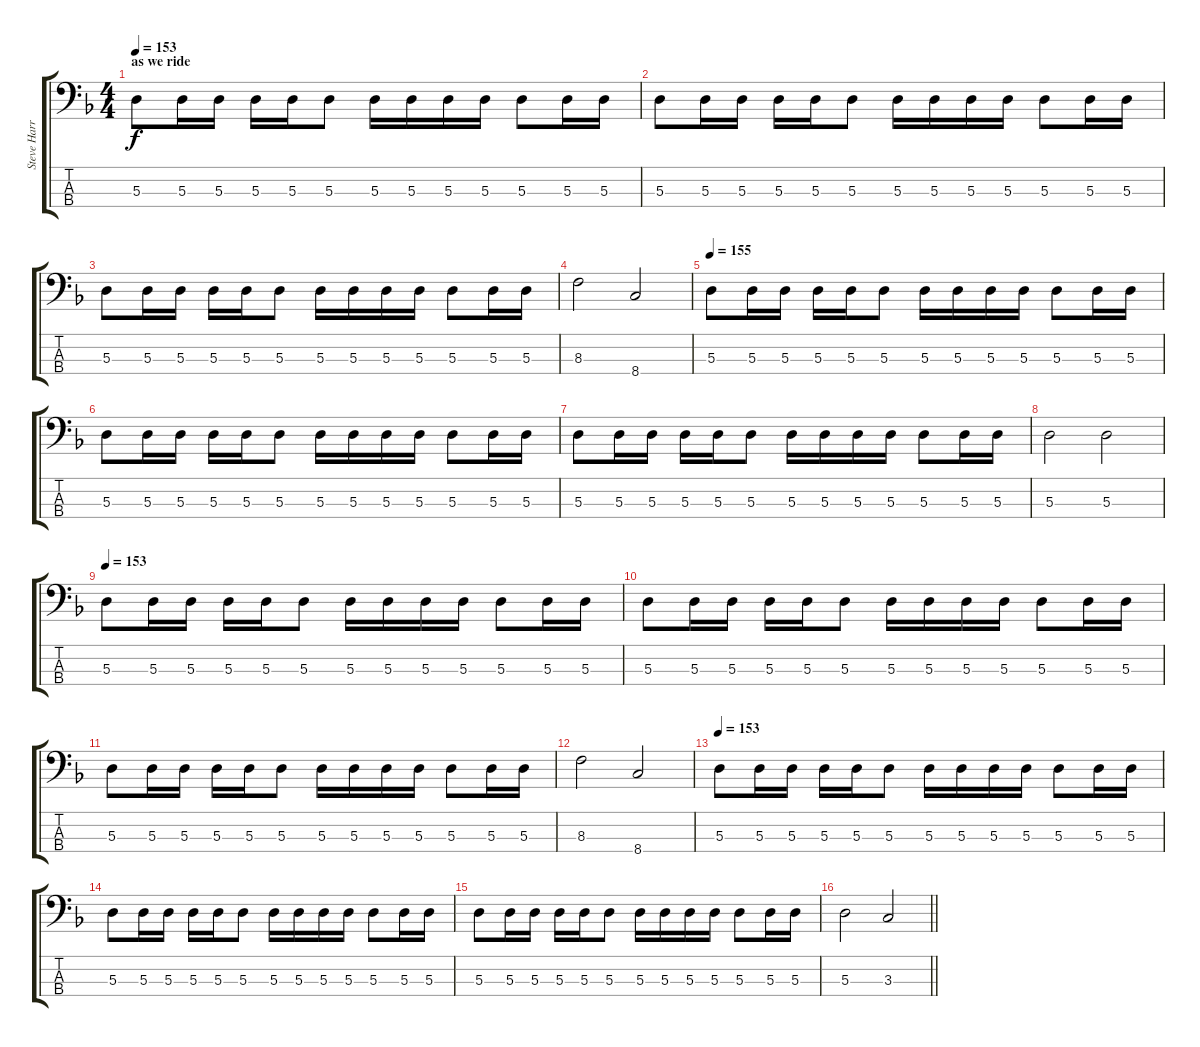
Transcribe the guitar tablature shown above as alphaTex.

\track ("Steve Harris" "Steve Harr") {instrument electricbassfinger}
\staff {score tabs}
\tuning (G2 D2 A1 E1) {hide}
\ts (4 4)
\section ("" "as we ride")
\tempo 153
\clef f4
\ks f
5.3.8{dy f} 5.3.16 5.3.16 5.3.16 5.3.16 5.3.8 5.3.16 5.3.16 5.3.16 5.3.16 5.3.8 5.3.16 5.3.16 |
5.3.8 5.3.16 5.3.16 5.3.16 5.3.16 5.3.8 5.3.16 5.3.16 5.3.16 5.3.16 5.3.8 5.3.16 5.3.16 |
5.3.8 5.3.16 5.3.16 5.3.16 5.3.16 5.3.8 5.3.16 5.3.16 5.3.16 5.3.16 5.3.8 5.3.16 5.3.16 |
8.3.2 8.4.2 |
\tempo 153
\tempo 155
5.3.8 5.3.16 5.3.16 5.3.16 5.3.16 5.3.8 5.3.16 5.3.16 5.3.16 5.3.16 5.3.8 5.3.16 5.3.16 |
5.3.8 5.3.16 5.3.16 5.3.16 5.3.16 5.3.8 5.3.16 5.3.16 5.3.16 5.3.16 5.3.8 5.3.16 5.3.16 |
5.3.8 5.3.16 5.3.16 5.3.16 5.3.16 5.3.8 5.3.16 5.3.16 5.3.16 5.3.16 5.3.8 5.3.16 5.3.16 |
5.3.2 5.3.2 |
\tempo 153
5.3.8 5.3.16 5.3.16 5.3.16 5.3.16 5.3.8 5.3.16 5.3.16 5.3.16 5.3.16 5.3.8 5.3.16 5.3.16 |
5.3.8 5.3.16 5.3.16 5.3.16 5.3.16 5.3.8 5.3.16 5.3.16 5.3.16 5.3.16 5.3.8 5.3.16 5.3.16 |
5.3.8 5.3.16 5.3.16 5.3.16 5.3.16 5.3.8 5.3.16 5.3.16 5.3.16 5.3.16 5.3.8 5.3.16 5.3.16 |
8.3.2 8.4.2 |
\tempo 153
5.3.8 5.3.16 5.3.16 5.3.16 5.3.16 5.3.8 5.3.16 5.3.16 5.3.16 5.3.16 5.3.8 5.3.16 5.3.16 |
5.3.8 5.3.16 5.3.16 5.3.16 5.3.16 5.3.8 5.3.16 5.3.16 5.3.16 5.3.16 5.3.8 5.3.16 5.3.16 |
5.3.8 5.3.16 5.3.16 5.3.16 5.3.16 5.3.8 5.3.16 5.3.16 5.3.16 5.3.16 5.3.8 5.3.16 5.3.16 |
\barLineRight lightlight
5.3.2 3.3.2
